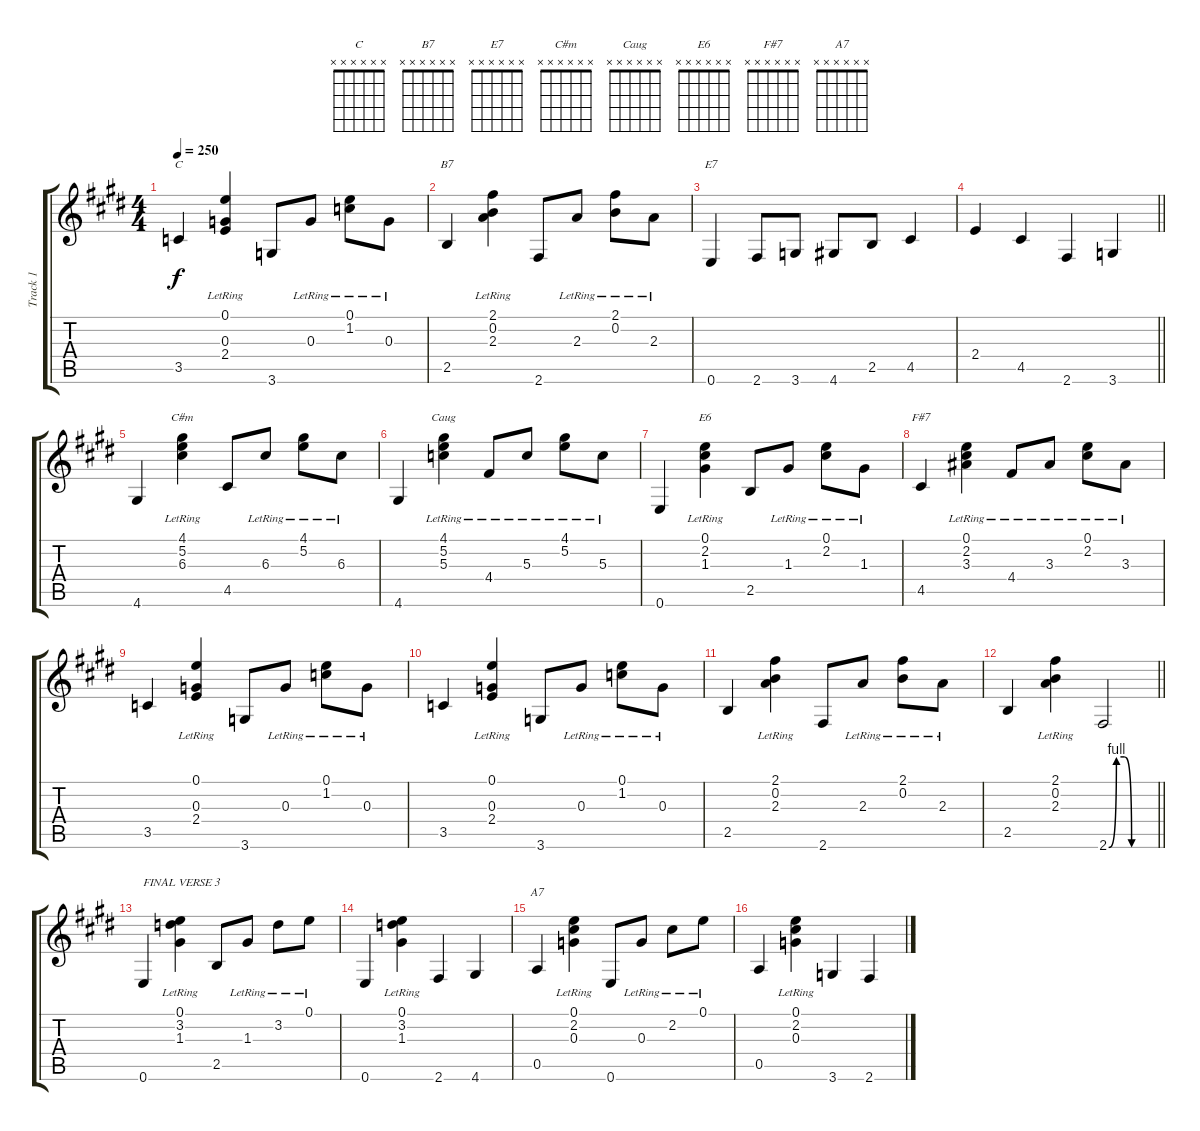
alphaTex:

\track ("Track 1" "Track 1") {instrument acousticguitarnylon}
\staff {score tabs}
\tuning (E4 B3 G3 D3 A2 E2) {hide}
\chord ("C" x x x x x x)
\chord ("B7" x x x x x x)
\chord ("E7" x x x x x x)
\chord ("C#m" x x x x x x)
\chord ("Caug" x x x x x x)
\chord ("E6" x x x x x x)
\chord ("F#7" x x x x x x)
\chord ("A7" x x x x x x)
\ts (4 4)
\tempo 250
\clef g2
\ks e
3.5.4{ch "C" dy f} (0.1{lr} 0.3{lr} 2.4{lr}).4 3.6.8 0.3{lr}.8 (0.1{lr} 1.2{lr}).8 0.3{lr}.8 |
2.5.4{ch "B7"} (2.1{lr} 0.2{lr} 2.3{lr}).4 2.6.8 2.3{lr}.8 (2.1{lr} 0.2{lr}).8 2.3{lr}.8 |
0.6.4{ch "E7"} 2.6.8 3.6.8 4.6.8 2.5.8 4.5.4 |
\barLineRight lightlight
2.4.4 4.5.4 2.6.4 3.6.4 |
4.6.4 (4.1{lr} 5.2{lr} 6.3{lr}).4{ch "C#m"} 4.5.8 6.3{lr}.8 (4.1{lr} 5.2{lr}).8 6.3{lr}.8 |
4.6.4 (4.1{lr} 5.2{lr} 5.3{lr}).4{ch "Caug"} 4.4{lr}.8 5.3{lr}.8 (4.1{lr} 5.2{lr}).8 5.3{lr}.8 |
0.6.4 (0.1{lr} 2.2{lr} 1.3{lr}).4{ch "E6"} 2.5.8 1.3{lr}.8 (0.1{lr} 2.2{lr}).8 1.3{lr}.8 |
4.5.4{ch "F#7"} (0.1{lr} 2.2{lr} 3.3{lr}).4 4.4{lr}.8 3.3{lr}.8 (0.1{lr} 2.2{lr}).8 3.3{lr}.8 |
3.5.4 (0.1{lr} 0.3{lr} 2.4{lr}).4 3.6.8 0.3{lr}.8 (0.1{lr} 1.2{lr}).8 0.3{lr}.8 |
3.5.4 (0.1{lr} 0.3{lr} 2.4{lr}).4 3.6.8 0.3{lr}.8 (0.1{lr} 1.2{lr}).8 0.3{lr}.8 |
2.5.4 (2.1{lr} 0.2{lr} 2.3{lr}).4 2.6.8 2.3{lr}.8 (2.1{lr} 0.2{lr}).8 2.3{lr}.8 |
\barLineRight lightlight
2.5.4 (2.1{lr} 0.2{lr} 2.3{lr}).4 2.6{be (custom 0 0 10 4 20 4 30 0 60 0)}.2 |
0.6.4{txt "FINAL VERSE 3"} (0.1{lr} 3.2{lr} 1.3{lr}).4 2.5.8 1.3{lr}.8 3.2{lr}.8 0.1{lr}.8 |
0.6.4 (0.1{lr} 3.2{lr} 1.3{lr}).4 2.6.4 4.6.4 |
0.5.4{ch "A7"} (0.1{lr} 2.2{lr} 0.3{lr}).4 0.6.8 0.3{lr}.8 2.2{lr}.8 0.1{lr}.8 |
0.5.4 (0.1{lr} 2.2{lr} 0.3{lr}).4 3.6.4 2.6.4
